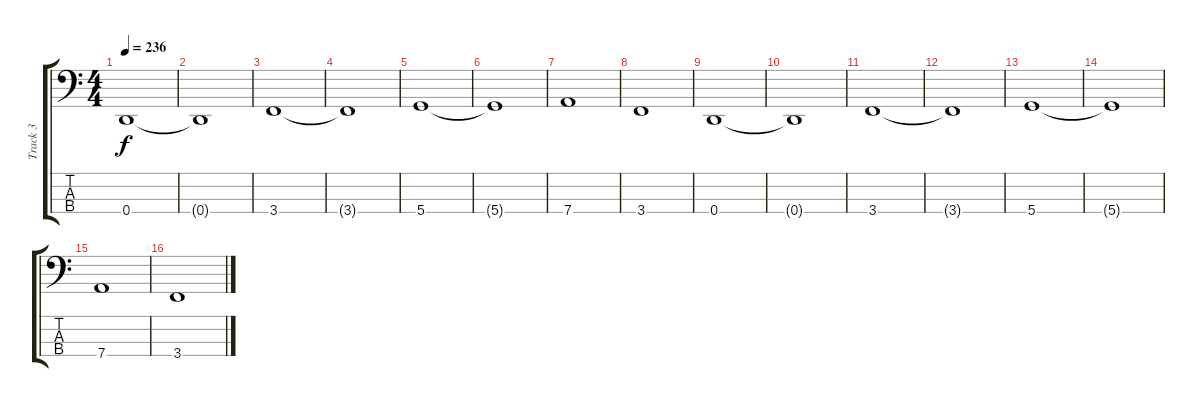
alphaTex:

\track ("Track 3" "Track 3") {instrument electricbasspick}
\staff {score tabs}
\tuning (F2 C2 G1 D1) {hide}
\ts (4 4)
\tempo 236
\clef f4
\ks c
0.4.1{dy f} |
0.4{t}.1 |
3.4.1 |
3.4{t}.1 |
5.4.1 |
5.4{t}.1 |
7.4.1 |
3.4.1 |
0.4.1 |
0.4{t}.1 |
3.4.1 |
3.4{t}.1 |
5.4.1 |
5.4{t}.1 |
7.4.1 |
3.4.1
